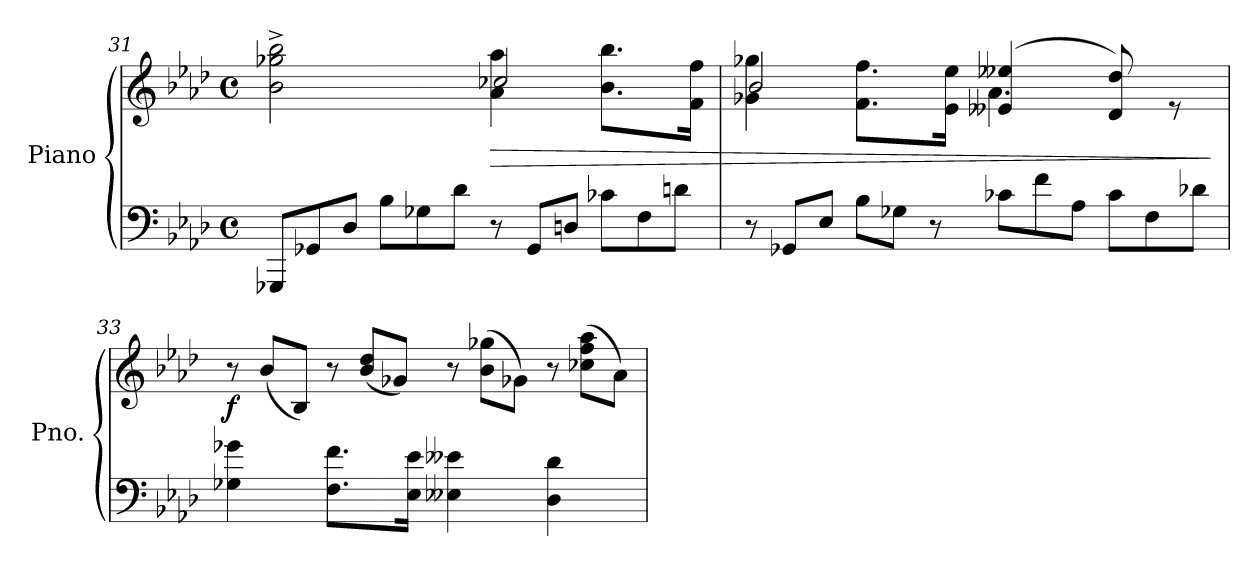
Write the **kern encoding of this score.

**kern	**kern	**dynam
*part1	*part1	*part1
*staff2	*staff1	*staff1/2
*I"Piano	*	*
*I'Pno.	*	*
!!LO:LB:g=z
*clefF4	*clefG2	*
*k[b-e-a-d-]	*k[b-e-a-d-]	*
*M4/4	*M4/4	*
*met(c)	*met(c)	*
*Xtuplet	*	*
=31	=31	=31
*	*^	*
12GGG-X/L	2b-\^ 2gg-X\^ 2bb-\^	2ryy	.
12GG-X/	.	.	.
12D-/J	.	.	.
12B-\L	.	.	.
12G-X\	.	.	.
12d-\J	.	.	.
!	!	!	!LO:HP:b
12r	4a-\ 4aa-\	2cc-X/	>
12GG-/L	.	.	.
12Dn/J	.	.	.
12c-X\L	8.b-\ 8.bb-\L	.	.
12F\	.	.	.
12dn\J	.	.	.
.	16f\ 16ff\Jk	.	.
=32	=32	=32	=32
12r	4g-X\ 4gg-X\	2b-/	.
12GG-X/L	.	.	.
12E-/J	.	.	.
12B-\L	8.f\ 8.ff\L	.	.
12G-X\J	.	.	.
12r	.	.	.
.	16e-\ 16ee-\Jk	.	.
12c-X\L	(4e--X/ 4ee--X/	4.a-\	.
12f\	.	.	.
12A-\J	.	.	.
12c-\L	8d-/ 8dd-/)	.	.
12F\	.	.	.
.	8re	8reyy	.
12d-X\J	.	.	.
*	*v	*v	*
.	.	]
=33	=33	=33
*	*Xtuplet	*
!	!	!LO:DY:b
4G-X\ 4g-X\	12r	f
.	(12b-/L	.
.	12B-/J)	.
8.F\ 8.f\L	12r	.
.	(12b-/ 12dd-/L	.
.	12g-X/J)	.
16E-\ 16e-\Jk	.	.
4E--X\ 4e--X\	12r	.
.	(12b-\ 12gg-X\L	.
.	12g-X\J)	.
4D-\ 4d-\	12r	.
.	(12cc-X\ 12ff\ 12aa-\L	.
.	12a-\J)	.
=	=	=
*-	*-	*-
